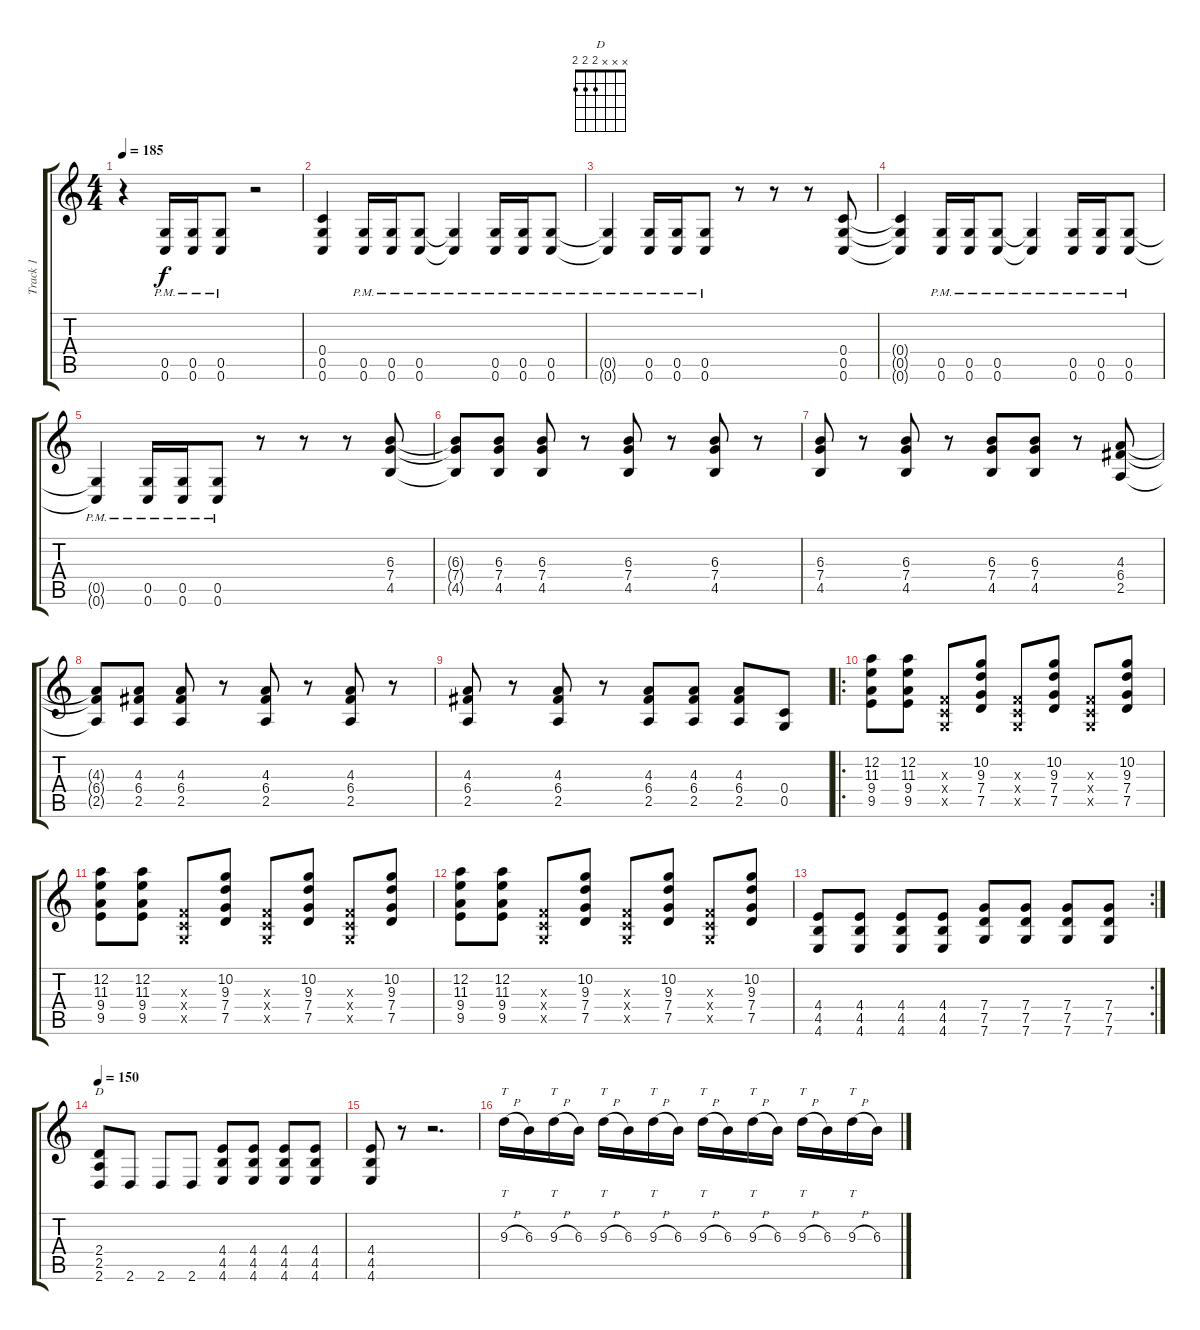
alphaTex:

\track ("Track 1" "Track 1") {instrument distortionguitar}
\staff {score tabs}
\tuning (D4 A3 F3 C3 G2 C2) {hide}
\chord ("D" x x x 2 2 2)
\ts (4 4)
\tempo 185
\clef g2
\ks c
r.4{dy f} (0.5{pm} 0.6{pm}).16 (0.5{pm} 0.6{pm}).16 (0.5{pm} 0.6{pm}).8 r.2 |
(0.4 0.5 0.6).4 (0.5{pm} 0.6{pm}).16 (0.5{pm} 0.6{pm}).16 (0.5{pm} 0.6{pm}).8 (0.5{pm t} 0.6{pm t}).4 (0.5{pm} 0.6{pm}).16 (0.5{pm} 0.6{pm}).16 (0.5{pm} 0.6{pm}).8 |
(0.5{pm t} 0.6{pm t}).4 (0.5{pm} 0.6{pm}).16 (0.5{pm} 0.6{pm}).16 (0.5{pm} 0.6{pm}).8 r.8 r.8 r.8 (0.4 0.5 0.6).8 |
(0.4{t} 0.5{t} 0.6{t}).4 (0.5{pm} 0.6{pm}).16 (0.5{pm} 0.6{pm}).16 (0.5{pm} 0.6{pm}).8 (0.5{pm t} 0.6{pm t}).4 (0.5{pm} 0.6{pm}).16 (0.5{pm} 0.6{pm}).16 (0.5{pm} 0.6{pm}).8 |
(0.5{pm t} 0.6{pm t}).4 (0.5{pm} 0.6{pm}).16 (0.5{pm} 0.6{pm}).16 (0.5{pm} 0.6{pm}).8 r.8 r.8 r.8 (6.3 7.4 4.5).8 |
(6.3{t} 7.4{t} 4.5{t}).8 (6.3 7.4 4.5).8 (6.3 7.4 4.5).8 r.8 (6.3 7.4 4.5).8 r.8 (6.3 7.4 4.5).8 r.8 |
(6.3 7.4 4.5).8 r.8 (6.3 7.4 4.5).8 r.8 (6.3 7.4 4.5).8 (6.3 7.4 4.5).8 r.8 (4.3 6.4 2.5).8 |
(4.3{t} 6.4{t} 2.5{t}).8 (4.3 6.4 2.5).8 (4.3 6.4 2.5).8 r.8 (4.3 6.4 2.5).8 r.8 (4.3 6.4 2.5).8 r.8 |
(4.3 6.4 2.5).8 r.8 (4.3 6.4 2.5).8 r.8 (4.3 6.4 2.5).8 (4.3 6.4 2.5).8 (4.3 6.4 2.5).8 (0.4 0.5).8 |
\ro
(12.2 11.3 9.4 9.5).8 (12.2 11.3 9.4 9.5).8 (0.3{x} 0.4{x} 0.5{x}).8 (10.2 9.3 7.4 7.5).8 (0.3{x} 0.4{x} 0.5{x}).8 (10.2 9.3 7.4 7.5).8 (0.3{x} 0.4{x} 0.5{x}).8 (10.2 9.3 7.4 7.5).8 |
(12.2 11.3 9.4 9.5).8 (12.2 11.3 9.4 9.5).8 (0.3{x} 0.4{x} 0.5{x}).8 (10.2 9.3 7.4 7.5).8 (0.3{x} 0.4{x} 0.5{x}).8 (10.2 9.3 7.4 7.5).8 (0.3{x} 0.4{x} 0.5{x}).8 (10.2 9.3 7.4 7.5).8 |
(12.2 11.3 9.4 9.5).8 (12.2 11.3 9.4 9.5).8 (0.3{x} 0.4{x} 0.5{x}).8 (10.2 9.3 7.4 7.5).8 (0.3{x} 0.4{x} 0.5{x}).8 (10.2 9.3 7.4 7.5).8 (0.3{x} 0.4{x} 0.5{x}).8 (10.2 9.3 7.4 7.5).8 |
\rc 2
(4.4 4.5 4.6).8 (4.4 4.5 4.6).8 (4.4 4.5 4.6).8 (4.4 4.5 4.6).8 (7.4 7.5 7.6).8 (7.4 7.5 7.6).8 (7.4 7.5 7.6).8 (7.4 7.5 7.6).8 |
\tempo 150
(2.4 2.5 2.6).8{ch "D"} 2.6.8 2.6.8 2.6.8 (4.4 4.5 4.6).8 (4.4 4.5 4.6).8 (4.4 4.5 4.6).8 (4.4 4.5 4.6).8 |
(4.4 4.5 4.6).8 r.8 r.2{d} |
9.3{h}.16{tt} 6.3.16 9.3{h}.16{tt} 6.3.16 9.3{h}.16{tt} 6.3.16 9.3{h}.16{tt} 6.3.16 9.3{h}.16{tt} 6.3.16 9.3{h}.16{tt} 6.3.16 9.3{h}.16{tt} 6.3.16 9.3{h}.16{tt} 6.3.16
